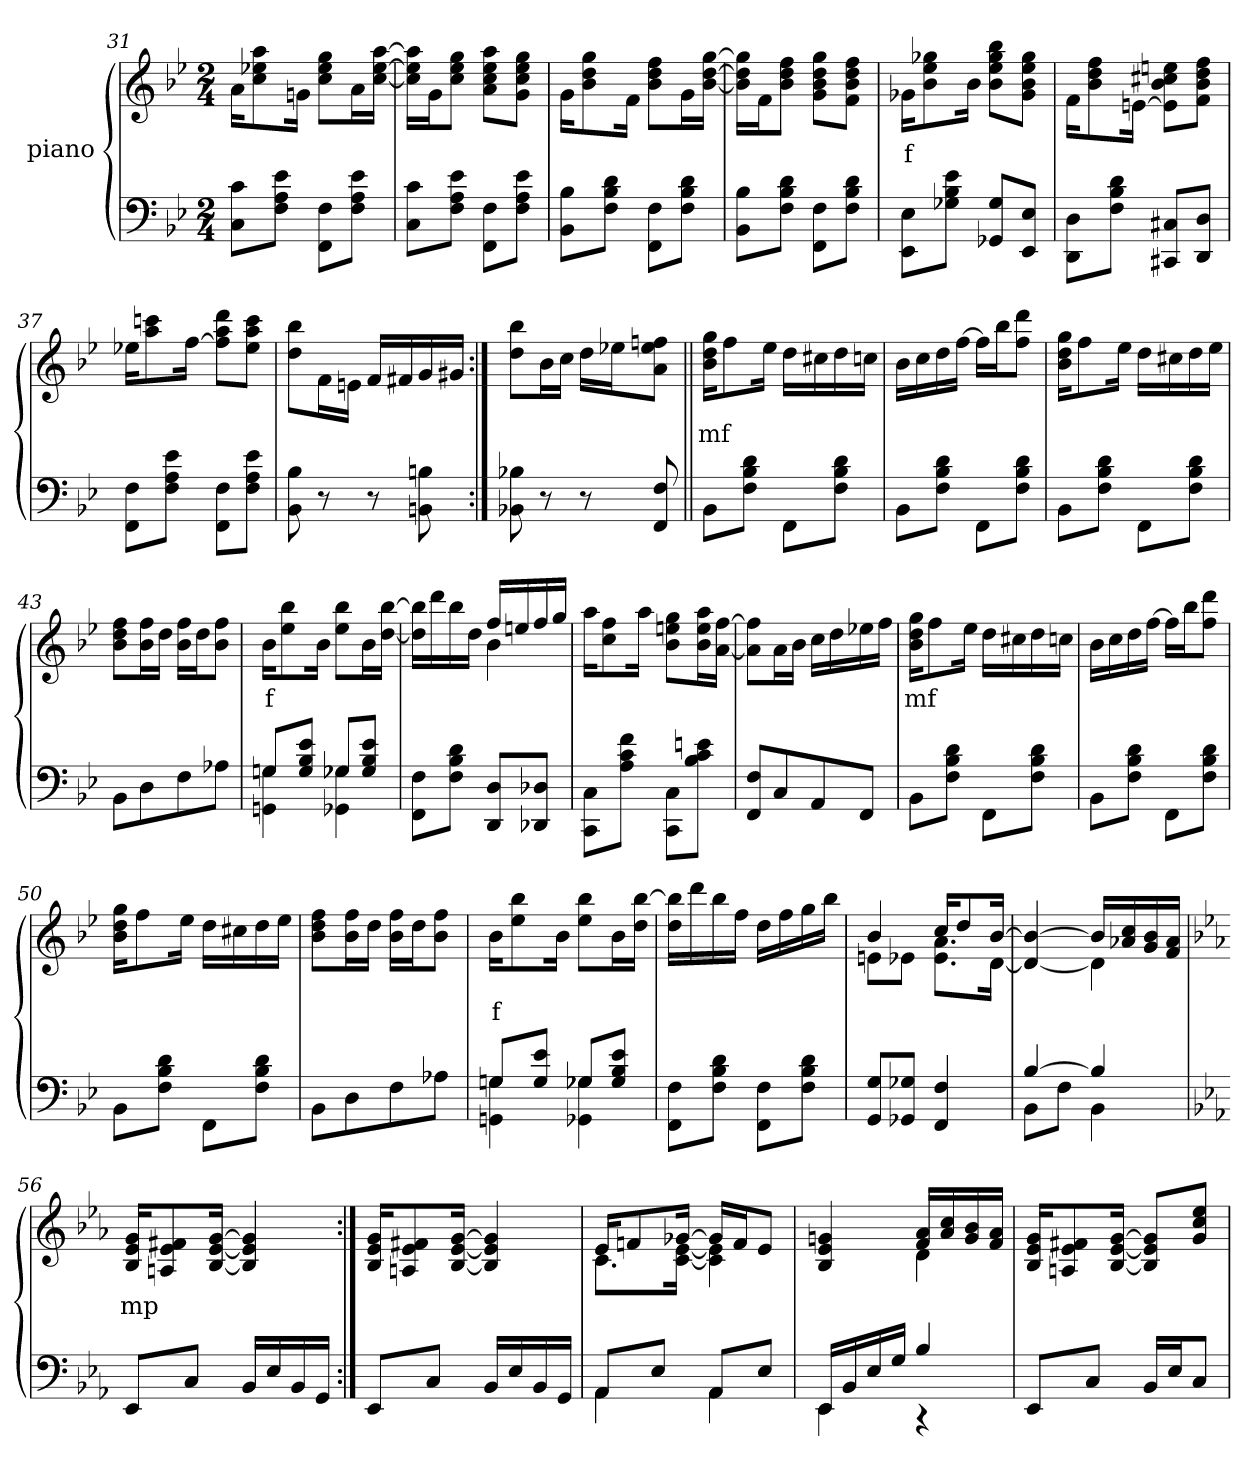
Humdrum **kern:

**kern	**kern	**text
*part2	*part1	*part1
*staff2	*staff1	*staff1
*I"piano	*I"piano	*
*clefF4	*clefG2	*
*k[b-e-]	*k[b-e-]	*
*B-:	*B-:	*
*M2/4	*M2/4	*
=31	=31	=31
8c 8CL	16aKL	.
.	8aa 8ee-X 8cc	.
8e- 8A 8FJ	.	.
.	16gnJk	.
8F 8FFL	8gg 8ee- 8ccL	.
8e- 8A 8FJ	16aL	.
.	[16aa [16ee- [16ccJJ	.
=32	=32	=32
8c 8CL	16aa] 16ee-] 16cc]LL	.
.	16gJ	.
8e- 8A 8FJ	8gg 8ee- 8ccJ	.
8F 8FFL	8aa 8ee- 8cc 8aL	.
8e- 8A 8FJ	8gg 8ee- 8cc 8gJ	.
=33	=33	=33
8B- 8BB-L	16gKL	.
.	8gg 8dd 8b-	.
8d 8B- 8FJ	.	.
.	16fJk	.
8F 8FFL	8ff 8dd 8b-L	.
8d 8B- 8FJ	16gL	.
.	[16gg [16dd [16b-JJ	.
=34	=34	=34
8B- 8BB-L	16gg] 16dd] 16b-]LL	.
.	16fJ	.
8d 8B- 8FJ	8ff 8dd 8b-J	.
8F 8FFL	8gg 8dd 8b- 8gL	.
8d 8B- 8FJ	8ff 8dd 8b- 8fJ	.
=35	=35	=35
8E- 8EE-L	16g-XKL	f
.	8gg- 8ee- 8b-	.
8e- 8B- 8G-XJ	.	.
.	16b-Jk	.
8G- 8GG-L	8bb- 8gg- 8ee- 8b-L	.
8E- 8EE-J	8gg- 8ee- 8b- 8g-J	.
=36	=36	=36
8D 8DDL	16fKL	.
.	8ff 8dd 8b-	.
8d 8B- 8FJ	.	.
.	[16enJk	.
8C#X 8CC#XL	8een 8cc#X 8b- 8e]L	.
8D 8DDJ	8ff 8dd 8b- 8fJ	.
=37	=37	=37
8F 8FFL	16ee-XKL	.
.	8cccn 8aa	.
8e- 8A 8FJ	.	.
.	[16ffJk	.
8F 8FFL	8ddd 8aa 8ff]L	.
8e- 8A 8FJ	8ccc 8aa 8ee-J	.
=38	=38	=38
8B- 8BB-	8bb- 8ddL	.
8r	16fL	.
.	16enJJ	.
8r	16fLL	.
.	16f#X	.
8Bn 8BBn	16g	.
.	16g#XJJ	.
=39:|!	=39:|!	=39:|!
8B-X 8BB-X	8bb- 8ddL	.
8r	16b-L	.
.	16ccJJ	.
8r	16ddLL	.
.	16ee-XJ	.
8F 8FF	8ffn 8ee- 8aJ	.
=40||	=40||	=40||
8BB-L	16gg 16dd 16b-KL	mf
.	8ff	.
8d 8B- 8FJ	.	.
.	16ee-Jk	.
8FFL	16ddLL	.
.	16cc#X	.
8d 8B- 8FJ	16dd	.
.	16ccnJJ	.
=41	=41	=41
8BB-L	16b-LL	.
.	16cc	.
8d 8B- 8FJ	16dd	.
.	[16ffJJ	.
8FFL	16ffLL]	.
.	16bb-J	.
8d 8B- 8FJ	8ddd 8ffJ	.
=42	=42	=42
8BB-L	16gg 16dd 16b-KL	.
.	8ff	.
8d 8B- 8FJ	.	.
.	16ee-Jk	.
8FFL	16ddLL	.
.	16cc#X	.
8d 8B- 8FJ	16dd	.
.	16ee-JJ	.
=43	=43	=43
8BB-L	8ff 8dd 8b-L	.
8D	16ff 16b-L	.
.	16ddJJ	.
8F	16ff 16b-LL	.
.	16ddJ	.
8A-XJ	8ff 8b-J	.
=44	=44	=44
*^	*	*
8GL	4Gn 4GGn	16b-KL	f
.	.	8bb- 8ee-	.
8e- 8B- 8GJ	.	.	.
.	.	16b-Jk	.
8G-XL	4G-X 4GG-X	8bb- 8ee-L	.
8e- 8B- 8G-J	.	16b-L	.
.	.	[16bb- [16ddJJ	.
*v	*v	*	*
=45	=45	=45
*	*^	*
8F 8FFL	16bb-] 16dd]LL	4ryy	.
.	16ddd	.	.
8d 8B- 8FJ	16bb-	.	.
.	16ddJJ	.	.
8D 8DDL	16ffLL	4b-	.
.	16een	.	.
8D-X 8DD-XJ	16ff	.	.
.	16ggJJ	.	.
*	*v	*v	*
=46	=46	=46
8C 8CCL	16aaKL	.
.	8ff 8cc	.
8f 8c 8AJ	.	.
.	16aaJk	.
8C 8CCL	8gg 8een 8b-L	.
8en 8c 8B-J	16aa 16ee 16b-L	.
.	[16ff [16aJJ	.
=47	=47	=47
8F 8FFL	8ff] 8a]L	.
8C	16aL	.
.	16b-JJ	.
8AA	16ccLL	.
.	16dd	.
8FFJ	16ee-X	.
.	16ffJJ	.
=48	=48	=48
8BB-L	16gg 16dd 16b-KL	mf
.	8ff	.
8d 8B- 8FJ	.	.
.	16ee-Jk	.
8FFL	16ddLL	.
.	16cc#X	.
8d 8B- 8FJ	16dd	.
.	16ccnJJ	.
=49	=49	=49
8BB-L	16b-LL	.
.	16cc	.
8d 8B- 8FJ	16dd	.
.	[16ffJJ	.
8FFL	16ffLL]	.
.	16bb-J	.
8d 8B- 8FJ	8ddd 8ffJ	.
=50	=50	=50
8BB-L	16gg 16dd 16b-KL	.
.	8ff	.
8d 8B- 8FJ	.	.
.	16ee-Jk	.
8FFL	16ddLL	.
.	16cc#X	.
8d 8B- 8FJ	16dd	.
.	16ee-JJ	.
=51	=51	=51
8BB-L	8ff 8dd 8b-L	.
8D	16ff 16b-L	.
.	16ddJJ	.
8F	16ff 16b-LL	.
.	16ddJ	.
8A-XJ	8ff 8b-J	.
=52	=52	=52
*^	*	*
8GL	4Gn 4GGn	16b-KL	f
.	.	8bb- 8ee-	.
8e- 8GJ	.	.	.
.	.	16b-Jk	.
8G-XL	4G-X 4GG-X	8bb- 8ee-L	.
8e- 8B- 8G-J	.	16b-L	.
.	.	[16bb- 16ddJJ	.
*v	*v	*	*
=53	=53	=53
8F 8FFL	16bb-] 16ddLL	.
.	16ddd	.
8d 8B- 8FJ	16bb-	.
.	16ffJJ	.
8F 8FFL	16ddLL	.
.	16ff	.
8d 8B- 8FJ	16gg	.
.	16bb-JJ	.
=54	=54	=54
*	*^	*
8G 8GGL	4b-	8enL	.
8G-X 8GG-XJ	.	8e-XJ	.
4F 4FF	16ccKL	8.a 8.e-L	.
.	8dd	.	.
.	[16b-Jk	[16dJk	.
=55	=55	=55	=55
*^	*	*	*
[4B-	8BB-L	4b-_ 4d_	4ryy	.
.	8FJ	.	.	.
4B-]	4BB-	16b-LL]	4d]	.
.	.	16cc 16a-X	.	.
.	.	16b- 16g	.	.
.	.	16a- 16fJJ	.	.
*v	*v	*	*	*
*	*v	*v	*
=56	=56	=56
*k[b-e-a-]	*k[b-e-a-]	*
*E-:	*E-:	*
8EE-L	16g 16e- 16B-KL	mp
.	8f#X 8e- 8An	.
8CJ	.	.
.	[16g [16e- [16B-Jk	.
16BB-LL	4g] 4e-] 4B-]	.
16E-	.	.
16BB-	.	.
16GGJJ	.	.
=57:|!	=57:|!	=57:|!
8EE-L	16g 16e- 16B-KL	.
.	8f#X 8e- 8An	.
8CJ	.	.
.	[16g [16e- [16B-Jk	.
16BB-LL	4g] 4e-] 4B-]	.
16E-	.	.
16BB-	.	.
16GGJJ	.	.
=58	=58	=58
*^	*^	*
8AA-L	4AA-	16e-KL	8.cL	.
.	.	8fn	.	.
8E-J	.	.	.	.
.	.	[16g-XJk	[16e- [16cJk	.
8AA-L	4AA-	16g-LL]	4e-] 4c]	.
.	.	16fJ	.	.
8E-J	.	8e-J	.	.
=59	=59	=59	=59	=59
16EE-LL	4EE-	4gn 4e- 4B-	4ryy	.
16BB-	.	.	.	.
16E-	.	.	.	.
16GJJ	.	.	.	.
4B-	4r	16a- 16fLL	4d	.
.	.	16cc 16a-	.	.
.	.	16b- 16g	.	.
.	.	16a- 16fJJ	.	.
*v	*v	*	*	*
*	*v	*v	*
=60	=60	=60
8EE-L	16g 16e- 16B-KL	.
.	8f#X 8e- 8An	.
8CJ	.	.
.	[16g [16e- [16B-Jk	.
16BB-LL	8g] 8e-] 8B-]L	.
16E-J	.	.
8CJ	8ee- 8cc 8gJ	.
=	=	=
*-	*-	*-
